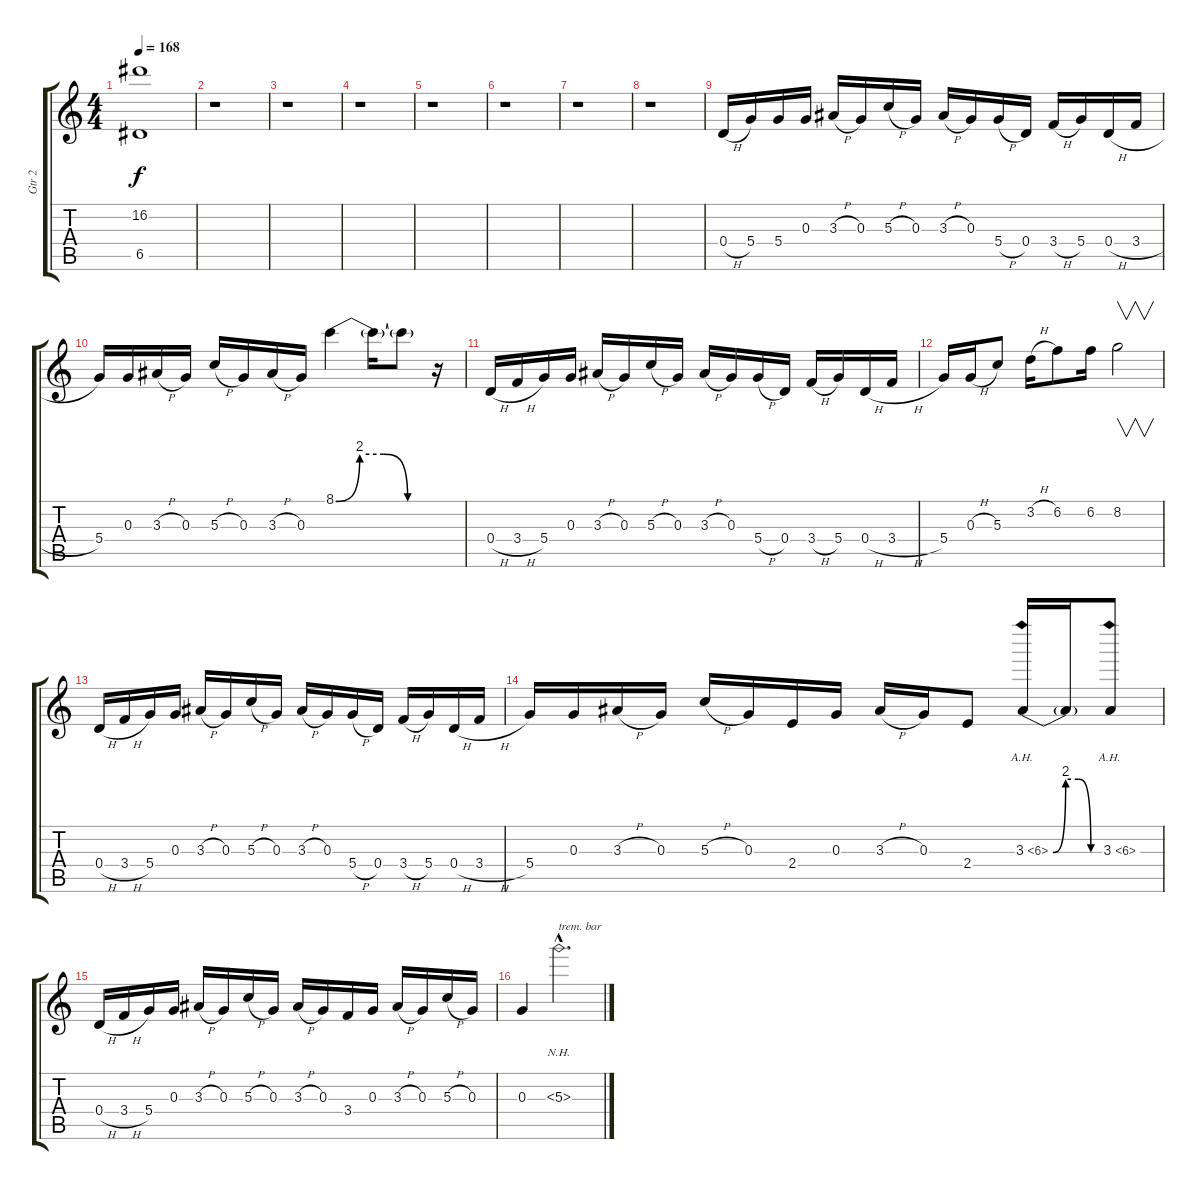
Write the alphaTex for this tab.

\track ("Gtr 2" "Gtr 2") {instrument distortionguitar}
\staff {score tabs}
\tuning (E4 B3 G3 D3 A2 E2) {hide}
\ts (4 4)
\tempo 168
\clef g2
\ks c
(16.2{t} 6.5{t}).1{dy f} |
r.1 |
r.1 |
r.1 |
r.1 |
r.1 |
r.1 |
r.1 |
0.4{h}.16 5.4.16 5.4.16 0.3.16 3.3{h}.16 0.3.16 5.3{h}.16 0.3.16 3.3{h}.16 0.3.16 5.4{h}.16 0.4.16 3.4{h}.16 5.4.16 0.4{h}.16 3.4{h}.16 |
5.4.16 0.3.16 3.3{h}.16 0.3.16 5.3{h}.16 0.3.16 3.3{h}.16 0.3.16 8.1{be (custom 0 0 15 8 30 8 45 0 60 0)}.4 8.1{t}.16 8.1{t}.8 r.16 |
0.4{h}.16 3.4{h}.16 5.4.16 0.3.16 3.3{h}.16 0.3.16 5.3{h}.16 0.3.16 3.3{h}.16 0.3.16 5.4{h}.16 0.4.16 3.4{h}.16 5.4.16 0.4{h}.16 3.4{h}.16 |
5.4.16 0.3{h}.16 5.3.8 3.2{h}.16 6.2.8 6.2.16 8.2.2{v} |
0.4{h}.16 3.4{h}.16 5.4.16 0.3.16 3.3{h}.16 0.3.16 5.3{h}.16 0.3.16 3.3{h}.16 0.3.16 5.4{h}.16 0.4.16 3.4{h}.16 5.4.16 0.4{h}.16 3.4{h}.16 |
5.4.16 0.3.16 3.3{h}.16 0.3.16 5.3{h}.16 0.3.16 2.4.16 0.3.16 3.3{h}.16 0.3.16 2.4.8 3.3{be (custom 0 0 15 8 30 8 45 0 60 0) ah 3}.16 3.3{t}.16 3.3{ah 3}.8 |
0.4{h}.16 3.4{h}.16 5.4.16 0.3.16 3.3{h}.16 0.3.16 5.3{h}.16 0.3.16 3.3{h}.16 0.3.16 3.4.16 0.3.16 3.3{h}.16 0.3.16 5.3{h}.16 0.3.16 |
0.3.4 5.3{nh hac}.2{d txt "trem. bar"}
